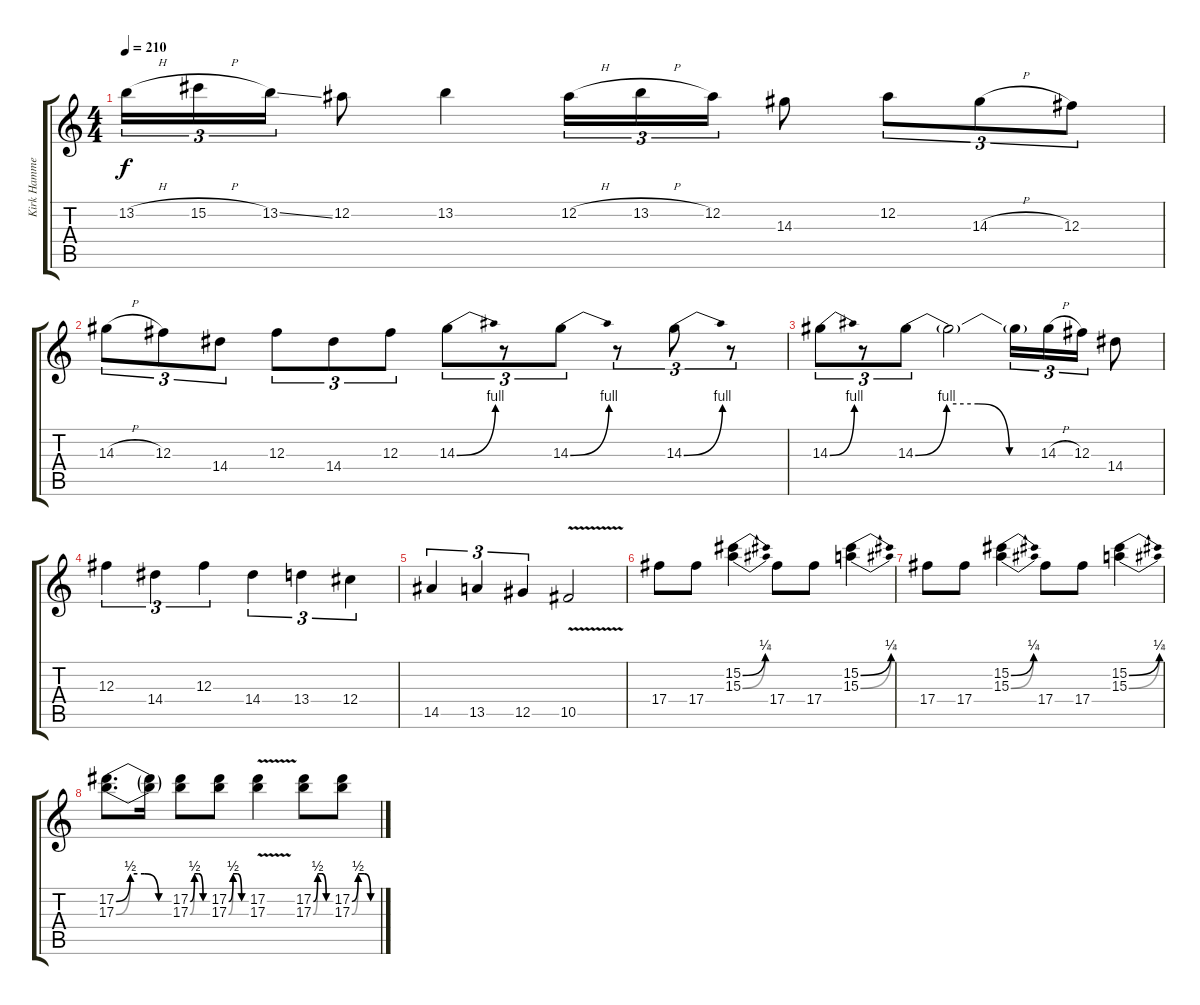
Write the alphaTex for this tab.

\track ("Kirk Hammett (Distortion Guitar)" "Kirk Hamme") {instrument overdrivenguitar}
\staff {score tabs}
\tuning (Eb4 Bb3 Gb3 Db3 Ab2 Eb2) {hide}
\ts (4 4)
\tempo 210
\clef g2
\ks c
13.2{h}.16{tu (3 2) dy f} 15.2{h}.16{tu (3 2)} 13.2{ss}.16{tu (3 2)} 12.2.8 13.2.4 12.2{h}.16{tu (3 2)} 13.2{h}.16{tu (3 2)} 12.2.16{tu (3 2)} 14.3.8 12.2.8{tu (3 2)} 14.3{h}.8{tu (3 2)} 12.3.8{tu (3 2)} |
14.3{h}.8{tu (3 2)} 12.3.8{tu (3 2)} 14.4.8{tu (3 2)} 12.3.8{tu (3 2)} 14.4.8{tu (3 2)} 12.3.8{tu (3 2)} 14.3{be (bend 0 0 60 4)}.8{tu (3 2)} r.8{tu (3 2)} 14.3{be (bend 0 0 60 4)}.8{tu (3 2)} r.8{tu (3 2)} 14.3{be (bend 0 0 60 4)}.8{tu (3 2)} r.8{tu (3 2)} |
14.3{be (bend 0 0 60 4)}.8{tu (3 2)} r.8{tu (3 2)} 14.3{be (custom 0 0 15 4 30 4 45 0 60 0)}.8{tu (3 2)} 14.3{t}.2 14.3{t}.16{tu (3 2)} 14.3{h}.16{tu (3 2)} 12.3.16{tu (3 2)} 14.4.8 |
12.3.4{tu (3 2)} 14.4.4{tu (3 2)} 12.3.4{tu (3 2)} 14.4.4{tu (3 2)} 13.4.4{tu (3 2)} 12.4.4{tu (3 2)} |
14.5.4{tu (3 2)} 13.5.4{tu (3 2)} 12.5.4{tu (3 2)} 10.5{v}.2 |
17.4.8 17.4.8 (15.2{be (bend 0 0 60 1)} 15.3{be (bend 0 0 60 2)}).4 17.4.8 17.4.8 (15.2{be (bend 0 0 60 1)} 15.3{be (bend 0 0 60 2)}).4 |
17.4.8 17.4.8 (15.2{be (bend 0 0 60 1)} 15.3{be (bend 0 0 60 2)}).4 17.4.8 17.4.8 (15.2{be (bend 0 0 60 1)} 15.3{be (bend 0 0 60 2)}).4 |
(17.2{be (custom 0 0 15 2 30 2 45 0 60 0)} 17.3{be (custom 0 0 15 2 30 2 45 0 60 0)}).8{d} (17.2{t} 17.3{t}).16 (17.2{be (custom 0 0 15 2 30 2 45 0 60 0)} 17.3{be (custom 0 0 15 2 30 2 45 0 60 0)}).8 (17.2{be (custom 0 0 15 2 30 2 45 0 60 0)} 17.3{be (custom 0 0 15 2 30 2 45 0 60 0)}).8 (17.2{v} 17.3{v}).4 (17.2{be (custom 0 0 15 2 30 2 45 0 60 0)} 17.3{be (custom 0 0 15 2 30 2 45 0 60 0)}).8 (17.2{be (custom 0 0 15 2 30 2 45 0 60 0)} 17.3{be (custom 0 0 15 2 30 2 45 0 60 0)}).8
